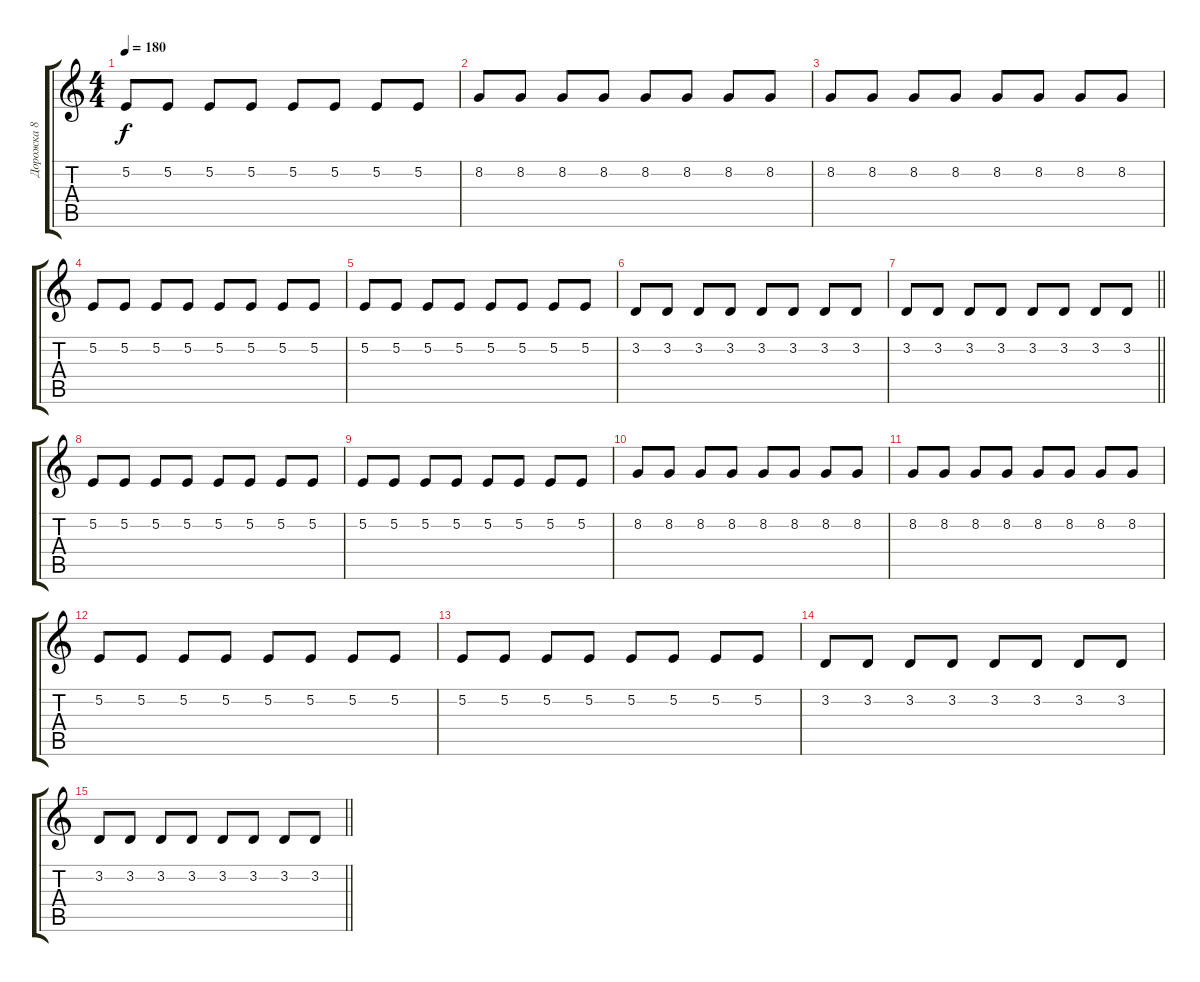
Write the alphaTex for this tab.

\track ("Дорожка 8" "Дорожка 8") {instrument stringensemble1}
\staff {score tabs}
\tuning (E4 B3 G3 D3 A2 E2) {hide}
\ts (4 4)
\tempo 180
\clef g2
\ks c
5.2.8{dy f} 5.2.8 5.2.8 5.2.8 5.2.8 5.2.8 5.2.8 5.2.8 |
8.2.8 8.2.8 8.2.8 8.2.8 8.2.8 8.2.8 8.2.8 8.2.8 |
8.2.8 8.2.8 8.2.8 8.2.8 8.2.8 8.2.8 8.2.8 8.2.8 |
5.2.8 5.2.8 5.2.8 5.2.8 5.2.8 5.2.8 5.2.8 5.2.8 |
5.2.8 5.2.8 5.2.8 5.2.8 5.2.8 5.2.8 5.2.8 5.2.8 |
3.2.8 3.2.8 3.2.8 3.2.8 3.2.8 3.2.8 3.2.8 3.2.8 |
\barLineRight lightlight
3.2.8 3.2.8 3.2.8 3.2.8 3.2.8 3.2.8 3.2.8 3.2.8 |
5.2.8 5.2.8 5.2.8 5.2.8 5.2.8 5.2.8 5.2.8 5.2.8 |
5.2.8 5.2.8 5.2.8 5.2.8 5.2.8 5.2.8 5.2.8 5.2.8 |
8.2.8 8.2.8 8.2.8 8.2.8 8.2.8 8.2.8 8.2.8 8.2.8 |
8.2.8 8.2.8 8.2.8 8.2.8 8.2.8 8.2.8 8.2.8 8.2.8 |
5.2.8 5.2.8 5.2.8 5.2.8 5.2.8 5.2.8 5.2.8 5.2.8 |
5.2.8 5.2.8 5.2.8 5.2.8 5.2.8 5.2.8 5.2.8 5.2.8 |
3.2.8 3.2.8 3.2.8 3.2.8 3.2.8 3.2.8 3.2.8 3.2.8 |
\barLineRight lightlight
3.2.8 3.2.8 3.2.8 3.2.8 3.2.8 3.2.8 3.2.8 3.2.8
